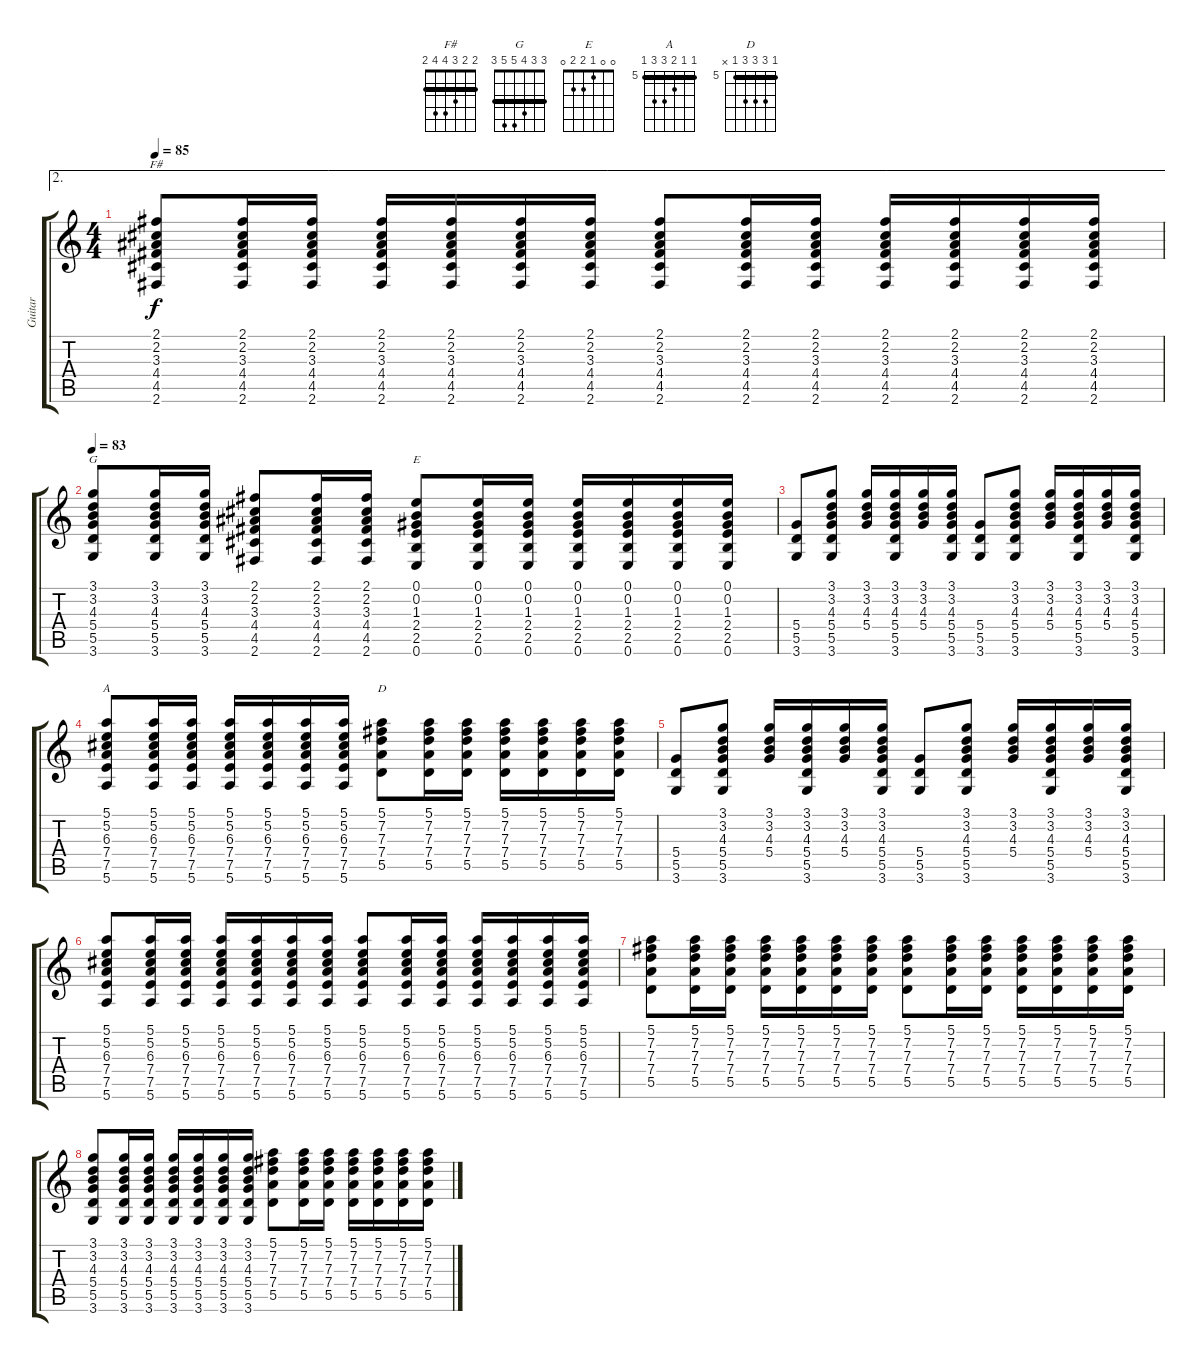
\track ("Guitar" "Guitar") {instrument acousticguitarnylon}
\staff {score tabs}
\tuning (E4 B3 G3 D3 A2 E2) {hide}
\chord ("F#" 2 2 3 4 4 2) {barre 2}
\chord ("G" 3 3 4 5 5 3) {barre 3}
\chord ("E" 0 0 1 2 2 0)
\chord ("A" 5 5 6 7 7 5) {firstfret 5 barre 5}
\chord ("D" 5 7 7 7 5 x) {firstfret 5 barre 5}
\ae 2
\ts (4 4)
\tempo 85
\clef g2
\ks c
(2.1 2.2 3.3 4.4 4.5 2.6).8{ch "F#" dy f} (2.1 2.2 3.3 4.4 4.5 2.6).16 (2.1 2.2 3.3 4.4 4.5 2.6).16 (2.1 2.2 3.3 4.4 4.5 2.6).16 (2.1 2.2 3.3 4.4 4.5 2.6).16 (2.1 2.2 3.3 4.4 4.5 2.6).16 (2.1 2.2 3.3 4.4 4.5 2.6).16 (2.1 2.2 3.3 4.4 4.5 2.6).8 (2.1 2.2 3.3 4.4 4.5 2.6).16 (2.1 2.2 3.3 4.4 4.5 2.6).16 (2.1 2.2 3.3 4.4 4.5 2.6).16 (2.1 2.2 3.3 4.4 4.5 2.6).16 (2.1 2.2 3.3 4.4 4.5 2.6).16 (2.1 2.2 3.3 4.4 4.5 2.6).16 |
\tempo 83
(3.1 3.2 4.3 5.4 5.5 3.6).8{ch "G"} (3.1 3.2 4.3 5.4 5.5 3.6).16 (3.1 3.2 4.3 5.4 5.5 3.6).16 (2.1 2.2 3.3 4.4 4.5 2.6).8 (2.1 2.2 3.3 4.4 4.5 2.6).16 (2.1 2.2 3.3 4.4 4.5 2.6).16 (0.1 0.2 1.3 2.4 2.5 0.6).8{ch "E"} (0.1 0.2 1.3 2.4 2.5 0.6).16 (0.1 0.2 1.3 2.4 2.5 0.6).16 (0.1 0.2 1.3 2.4 2.5 0.6).16 (0.1 0.2 1.3 2.4 2.5 0.6).16 (0.1 0.2 1.3 2.4 2.5 0.6).16 (0.1 0.2 1.3 2.4 2.5 0.6).16 |
(5.4 5.5 3.6).8 (3.1 3.2 4.3 5.4 5.5 3.6).8 (3.1 3.2 4.3 5.4).16 (3.1 3.2 4.3 5.4 5.5 3.6).16 (3.1 3.2 4.3 5.4).16 (3.1 3.2 4.3 5.4 5.5 3.6).16 (5.4 5.5 3.6).8 (3.1 3.2 4.3 5.4 5.5 3.6).8 (3.1 3.2 4.3 5.4).16 (3.1 3.2 4.3 5.4 5.5 3.6).16 (3.1 3.2 4.3 5.4).16 (3.1 3.2 4.3 5.4 5.5 3.6).16 |
(5.1 5.2 6.3 7.4 7.5 5.6).8{ch "A"} (5.1 5.2 6.3 7.4 7.5 5.6).16 (5.1 5.2 6.3 7.4 7.5 5.6).16 (5.1 5.2 6.3 7.4 7.5 5.6).16 (5.1 5.2 6.3 7.4 7.5 5.6).16 (5.1 5.2 6.3 7.4 7.5 5.6).16 (5.1 5.2 6.3 7.4 7.5 5.6).16 (5.1 7.2 7.3 7.4 5.5).8{ch "D"} (5.1 7.2 7.3 7.4 5.5).16 (5.1 7.2 7.3 7.4 5.5).16 (5.1 7.2 7.3 7.4 5.5).16 (5.1 7.2 7.3 7.4 5.5).16 (5.1 7.2 7.3 7.4 5.5).16 (5.1 7.2 7.3 7.4 5.5).16 |
(5.4 5.5 3.6).8 (3.1 3.2 4.3 5.4 5.5 3.6).8 (3.1 3.2 4.3 5.4).16 (3.1 3.2 4.3 5.4 5.5 3.6).16 (3.1 3.2 4.3 5.4).16 (3.1 3.2 4.3 5.4 5.5 3.6).16 (5.4 5.5 3.6).8 (3.1 3.2 4.3 5.4 5.5 3.6).8 (3.1 3.2 4.3 5.4).16 (3.1 3.2 4.3 5.4 5.5 3.6).16 (3.1 3.2 4.3 5.4).16 (3.1 3.2 4.3 5.4 5.5 3.6).16 |
(5.1 5.2 6.3 7.4 7.5 5.6).8 (5.1 5.2 6.3 7.4 7.5 5.6).16 (5.1 5.2 6.3 7.4 7.5 5.6).16 (5.1 5.2 6.3 7.4 7.5 5.6).16 (5.1 5.2 6.3 7.4 7.5 5.6).16 (5.1 5.2 6.3 7.4 7.5 5.6).16 (5.1 5.2 6.3 7.4 7.5 5.6).16 (5.1 5.2 6.3 7.4 7.5 5.6).8 (5.1 5.2 6.3 7.4 7.5 5.6).16 (5.1 5.2 6.3 7.4 7.5 5.6).16 (5.1 5.2 6.3 7.4 7.5 5.6).16 (5.1 5.2 6.3 7.4 7.5 5.6).16 (5.1 5.2 6.3 7.4 7.5 5.6).16 (5.1 5.2 6.3 7.4 7.5 5.6).16 |
(5.1 7.2 7.3 7.4 5.5).8 (5.1 7.2 7.3 7.4 5.5).16 (5.1 7.2 7.3 7.4 5.5).16 (5.1 7.2 7.3 7.4 5.5).16 (5.1 7.2 7.3 7.4 5.5).16 (5.1 7.2 7.3 7.4 5.5).16 (5.1 7.2 7.3 7.4 5.5).16 (5.1 7.2 7.3 7.4 5.5).8 (5.1 7.2 7.3 7.4 5.5).16 (5.1 7.2 7.3 7.4 5.5).16 (5.1 7.2 7.3 7.4 5.5).16 (5.1 7.2 7.3 7.4 5.5).16 (5.1 7.2 7.3 7.4 5.5).16 (5.1 7.2 7.3 7.4 5.5).16 |
(3.1 3.2 4.3 5.4 5.5 3.6).8 (3.1 3.2 4.3 5.4 5.5 3.6).16 (3.1 3.2 4.3 5.4 5.5 3.6).16 (3.1 3.2 4.3 5.4 5.5 3.6).16 (3.1 3.2 4.3 5.4 5.5 3.6).16 (3.1 3.2 4.3 5.4 5.5 3.6).16 (3.1 3.2 4.3 5.4 5.5 3.6).16 (5.1 7.2 7.3 7.4 5.5).8 (5.1 7.2 7.3 7.4 5.5).16 (5.1 7.2 7.3 7.4 5.5).16 (5.1 7.2 7.3 7.4 5.5).16 (5.1 7.2 7.3 7.4 5.5).16 (5.1 7.2 7.3 7.4 5.5).16 (5.1 7.2 7.3 7.4 5.5).16
